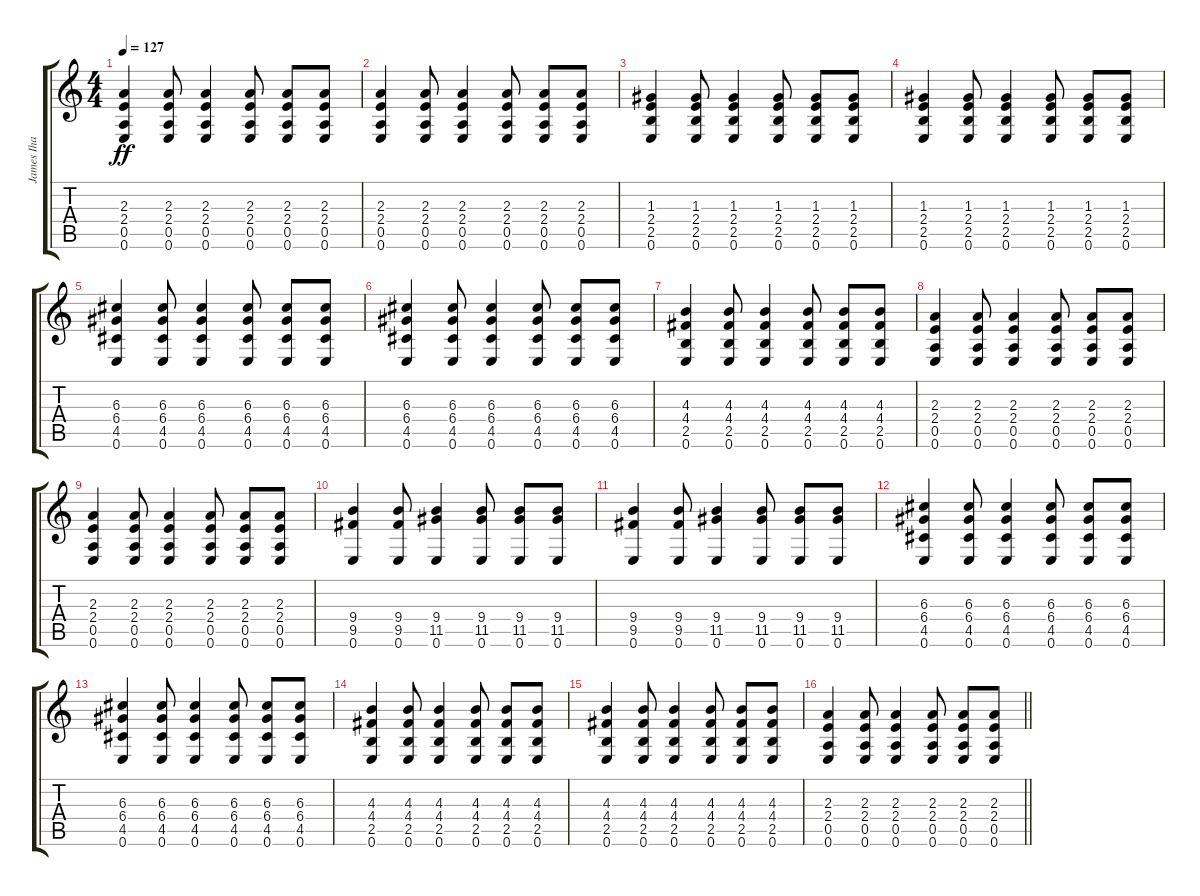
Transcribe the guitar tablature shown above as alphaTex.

\track ("James Iha" "James Iha") {instrument distortionguitar}
\staff {score tabs}
\tuning (E4 B3 G3 D3 A2 E2) {hide}
\ts (4 4)
\tempo 127
\clef g2
\ks c
(2.3 2.4 0.5 0.6).4{dy ff} (2.3 2.4 0.5 0.6).8 (2.3 2.4 0.5 0.6).4 (2.3 2.4 0.5 0.6).8 (2.3 2.4 0.5 0.6).8 (2.3 2.4 0.5 0.6).8 |
(2.3 2.4 0.5 0.6).4 (2.3 2.4 0.5 0.6).8 (2.3 2.4 0.5 0.6).4 (2.3 2.4 0.5 0.6).8 (2.3 2.4 0.5 0.6).8 (2.3 2.4 0.5 0.6).8 |
(1.3 2.4 2.5 0.6).4 (1.3 2.4 2.5 0.6).8 (1.3 2.4 2.5 0.6).4 (1.3 2.4 2.5 0.6).8 (1.3 2.4 2.5 0.6).8 (1.3 2.4 2.5 0.6).8 |
(1.3 2.4 2.5 0.6).4 (1.3 2.4 2.5 0.6).8 (1.3 2.4 2.5 0.6).4 (1.3 2.4 2.5 0.6).8 (1.3 2.4 2.5 0.6).8 (1.3 2.4 2.5 0.6).8 |
(6.3 6.4 4.5 0.6).4 (6.3 6.4 4.5 0.6).8 (6.3 6.4 4.5 0.6).4 (6.3 6.4 4.5 0.6).8 (6.3 6.4 4.5 0.6).8 (6.3 6.4 4.5 0.6).8 |
(6.3 6.4 4.5 0.6).4 (6.3 6.4 4.5 0.6).8 (6.3 6.4 4.5 0.6).4 (6.3 6.4 4.5 0.6).8 (6.3 6.4 4.5 0.6).8 (6.3 6.4 4.5 0.6).8 |
(4.3 4.4 2.5 0.6).4 (4.3 4.4 2.5 0.6).8 (4.3 4.4 2.5 0.6).4 (4.3 4.4 2.5 0.6).8 (4.3 4.4 2.5 0.6).8 (4.3 4.4 2.5 0.6).8 |
(2.3 2.4 0.5 0.6).4 (2.3 2.4 0.5 0.6).8 (2.3 2.4 0.5 0.6).4 (2.3 2.4 0.5 0.6).8 (2.3 2.4 0.5 0.6).8 (2.3 2.4 0.5 0.6).8 |
(2.3 2.4 0.5 0.6).4 (2.3 2.4 0.5 0.6).8 (2.3 2.4 0.5 0.6).4 (2.3 2.4 0.5 0.6).8 (2.3 2.4 0.5 0.6).8 (2.3 2.4 0.5 0.6).8 |
(9.4 9.5 0.6).4{volume 10} (9.4 9.5 0.6).8 (9.4 11.5 0.6).4 (9.4 11.5 0.6).8 (9.4 11.5 0.6).8 (9.4 11.5 0.6).8 |
(9.4 9.5 0.6).4 (9.4 9.5 0.6).8 (9.4 11.5 0.6).4 (9.4 11.5 0.6).8 (9.4 11.5 0.6).8 (9.4 11.5 0.6).8 |
(6.3 6.4 4.5 0.6).4 (6.3 6.4 4.5 0.6).8 (6.3 6.4 4.5 0.6).4 (6.3 6.4 4.5 0.6).8 (6.3 6.4 4.5 0.6).8 (6.3 6.4 4.5 0.6).8 |
(6.3 6.4 4.5 0.6).4 (6.3 6.4 4.5 0.6).8 (6.3 6.4 4.5 0.6).4 (6.3 6.4 4.5 0.6).8 (6.3 6.4 4.5 0.6).8 (6.3 6.4 4.5 0.6).8 |
(4.3 4.4 2.5 0.6).4 (4.3 4.4 2.5 0.6).8 (4.3 4.4 2.5 0.6).4 (4.3 4.4 2.5 0.6).8 (4.3 4.4 2.5 0.6).8 (4.3 4.4 2.5 0.6).8 |
(4.3 4.4 2.5 0.6).4 (4.3 4.4 2.5 0.6).8 (4.3 4.4 2.5 0.6).4 (4.3 4.4 2.5 0.6).8 (4.3 4.4 2.5 0.6).8 (4.3 4.4 2.5 0.6).8 |
\barLineRight lightlight
(2.3 2.4 0.5 0.6).4 (2.3 2.4 0.5 0.6).8 (2.3 2.4 0.5 0.6).4 (2.3 2.4 0.5 0.6).8 (2.3 2.4 0.5 0.6).8 (2.3 2.4 0.5 0.6).8
